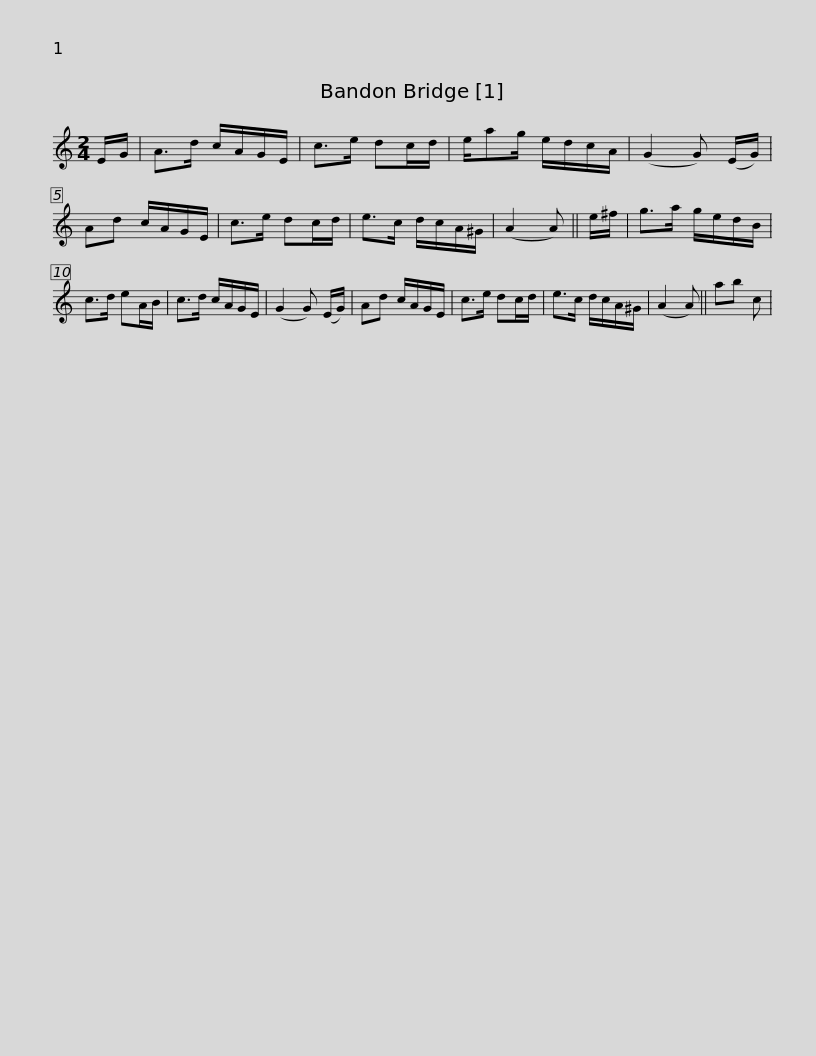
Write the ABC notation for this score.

X:1
L:1/8
M:2/4
I:linebreak $
K:C
V:1 treble
V:1
 E/G/ | A>d c/A/G/E/ | c>e dc/d/ | e/ag/ e/d/c/A/ | (G2 G) (E/G/) | %5
 Ad c/A/G/E/ | c>e dc/d/ | e>c d/c/A/^G/ | (A2 A) ||$ e/^f/ | %10
 g>a g/e/d/B/ | c>d eA/B/ | c>d c/A/G/E/ | (G2 G) (E/G/) | Ad c/A/G/E/ | %15
 c>e dc/d/ | e>c d/c/A/^G/ | (A2 A) ||$ ab c | %19
